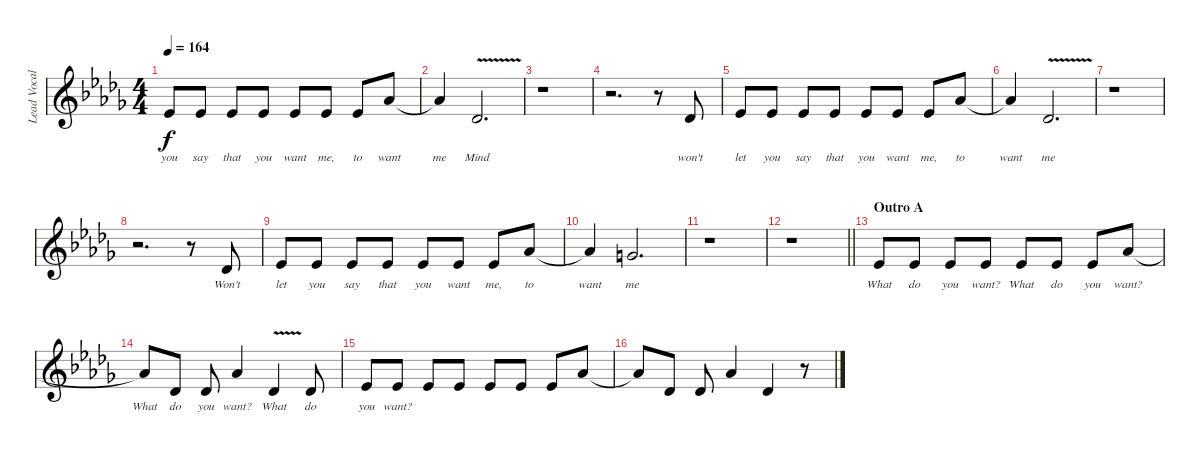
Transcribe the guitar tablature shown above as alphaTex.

\track ("Lead Vocals" "Lead Vocal") {instrument lead6voice}
\staff {score}
\tuning (Eb4 Bb3 Gb3 Db3 Ab2 Db2) {hide}
\ts (4 4)
\tempo 164
\clef g2
\ks db
9.3.8{lyrics (0 "you") lyrics (1 "") lyrics (2 "") lyrics (3 "") lyrics (4 "") dy f} 9.3.8{lyrics (0 "say") lyrics (1 "") lyrics (2 "") lyrics (3 "") lyrics (4 "")} 9.3.8{lyrics (0 "that") lyrics (1 "") lyrics (2 "") lyrics (3 "") lyrics (4 "")} 9.3.8{lyrics (0 "you") lyrics (1 "") lyrics (2 "") lyrics (3 "") lyrics (4 "")} 9.3.8{lyrics (0 "want") lyrics (1 "") lyrics (2 "") lyrics (3 "") lyrics (4 "")} 9.3.8{lyrics (0 "me,") lyrics (1 "") lyrics (2 "") lyrics (3 "") lyrics (4 "")} 9.3.8{lyrics (0 "to") lyrics (1 "") lyrics (2 "") lyrics (3 "") lyrics (4 "")} 10.2.8{lyrics (0 "want") lyrics (1 "") lyrics (2 "") lyrics (3 "") lyrics (4 "")} |
10.2{t}.4{lyrics (0 "me") lyrics (1 "") lyrics (2 "") lyrics (3 "") lyrics (4 "")} 7.3{v}.2{d lyrics (0 "Mind") lyrics (1 "") lyrics (2 "") lyrics (3 "") lyrics (4 "")} |
r.1 |
r.2{d} r.8 7.3.8{lyrics (0 "won't") lyrics (1 "") lyrics (2 "") lyrics (3 "") lyrics (4 "")} |
9.3.8{lyrics (0 "let") lyrics (1 "") lyrics (2 "") lyrics (3 "") lyrics (4 "")} 9.3.8{lyrics (0 "you") lyrics (1 "") lyrics (2 "") lyrics (3 "") lyrics (4 "")} 9.3.8{lyrics (0 "say") lyrics (1 "") lyrics (2 "") lyrics (3 "") lyrics (4 "")} 9.3.8{lyrics (0 "that") lyrics (1 "") lyrics (2 "") lyrics (3 "") lyrics (4 "")} 9.3.8{lyrics (0 "you") lyrics (1 "") lyrics (2 "") lyrics (3 "") lyrics (4 "")} 9.3.8{lyrics (0 "want") lyrics (1 "") lyrics (2 "") lyrics (3 "") lyrics (4 "")} 9.3.8{lyrics (0 "me,") lyrics (1 "") lyrics (2 "") lyrics (3 "") lyrics (4 "")} 10.2.8{lyrics (0 "to") lyrics (1 "") lyrics (2 "") lyrics (3 "") lyrics (4 "")} |
10.2{t}.4{lyrics (0 "want") lyrics (1 "") lyrics (2 "") lyrics (3 "") lyrics (4 "")} 7.3{v}.2{d lyrics (0 "me") lyrics (1 "") lyrics (2 "") lyrics (3 "") lyrics (4 "")} |
r.1 |
r.2{d} r.8 7.3.8{lyrics (0 "Won't") lyrics (1 "") lyrics (2 "") lyrics (3 "") lyrics (4 "")} |
9.3.8{lyrics (0 "let") lyrics (1 "") lyrics (2 "") lyrics (3 "") lyrics (4 "")} 9.3.8{lyrics (0 "you") lyrics (1 "") lyrics (2 "") lyrics (3 "") lyrics (4 "")} 9.3.8{lyrics (0 "say") lyrics (1 "") lyrics (2 "") lyrics (3 "") lyrics (4 "")} 9.3.8{lyrics (0 "that") lyrics (1 "") lyrics (2 "") lyrics (3 "") lyrics (4 "")} 9.3.8{lyrics (0 "you") lyrics (1 "") lyrics (2 "") lyrics (3 "") lyrics (4 "")} 9.3.8{lyrics (0 "want") lyrics (1 "") lyrics (2 "") lyrics (3 "") lyrics (4 "")} 9.3.8{lyrics (0 "me,") lyrics (1 "") lyrics (2 "") lyrics (3 "") lyrics (4 "")} 10.2.8{lyrics (0 "to") lyrics (1 "") lyrics (2 "") lyrics (3 "") lyrics (4 "")} |
10.2{t}.4{lyrics (0 "want") lyrics (1 "") lyrics (2 "") lyrics (3 "") lyrics (4 "")} 9.2.2{d lyrics (0 "me") lyrics (1 "") lyrics (2 "") lyrics (3 "") lyrics (4 "")} |
r.1 |
\barLineRight lightlight
r.1 |
\section ("" "Outro A")
9.3.8{lyrics (0 "What") lyrics (1 "") lyrics (2 "") lyrics (3 "") lyrics (4 "")} 9.3.8{lyrics (0 "do") lyrics (1 "") lyrics (2 "") lyrics (3 "") lyrics (4 "")} 9.3.8{lyrics (0 "you") lyrics (1 "") lyrics (2 "") lyrics (3 "") lyrics (4 "")} 9.3.8{lyrics (0 "want?") lyrics (1 "") lyrics (2 "") lyrics (3 "") lyrics (4 "")} 9.3.8{lyrics (0 "What") lyrics (1 "") lyrics (2 "") lyrics (3 "") lyrics (4 "")} 9.3.8{lyrics (0 "do") lyrics (1 "") lyrics (2 "") lyrics (3 "") lyrics (4 "")} 9.3.8{lyrics (0 "you") lyrics (1 "") lyrics (2 "") lyrics (3 "") lyrics (4 "")} 10.2.8{lyrics (0 "want?") lyrics (1 "") lyrics (2 "") lyrics (3 "") lyrics (4 "")} |
10.2{t}.8{lyrics (0 "What") lyrics (1 "") lyrics (2 "") lyrics (3 "") lyrics (4 "")} 7.3.8{lyrics (0 "do") lyrics (1 "") lyrics (2 "") lyrics (3 "") lyrics (4 "")} 7.3.8{lyrics (0 "you") lyrics (1 "") lyrics (2 "") lyrics (3 "") lyrics (4 "")} 10.2.4{lyrics (0 "want?") lyrics (1 "") lyrics (2 "") lyrics (3 "") lyrics (4 "")} 7.3{v}.4{lyrics (0 "What") lyrics (1 "") lyrics (2 "") lyrics (3 "") lyrics (4 "")} 7.3.8{lyrics (0 "do") lyrics (1 "") lyrics (2 "") lyrics (3 "") lyrics (4 "")} |
9.3.8{lyrics (0 "you") lyrics (1 "") lyrics (2 "") lyrics (3 "") lyrics (4 "")} 9.3.8{lyrics (0 "want?") lyrics (1 "") lyrics (2 "") lyrics (3 "") lyrics (4 "")} 9.3.8 9.3.8 9.3.8 9.3.8 9.3.8 10.2.8 |
10.2{t}.8 7.3.8 7.3.8 10.2.4 7.3.4 r.8
